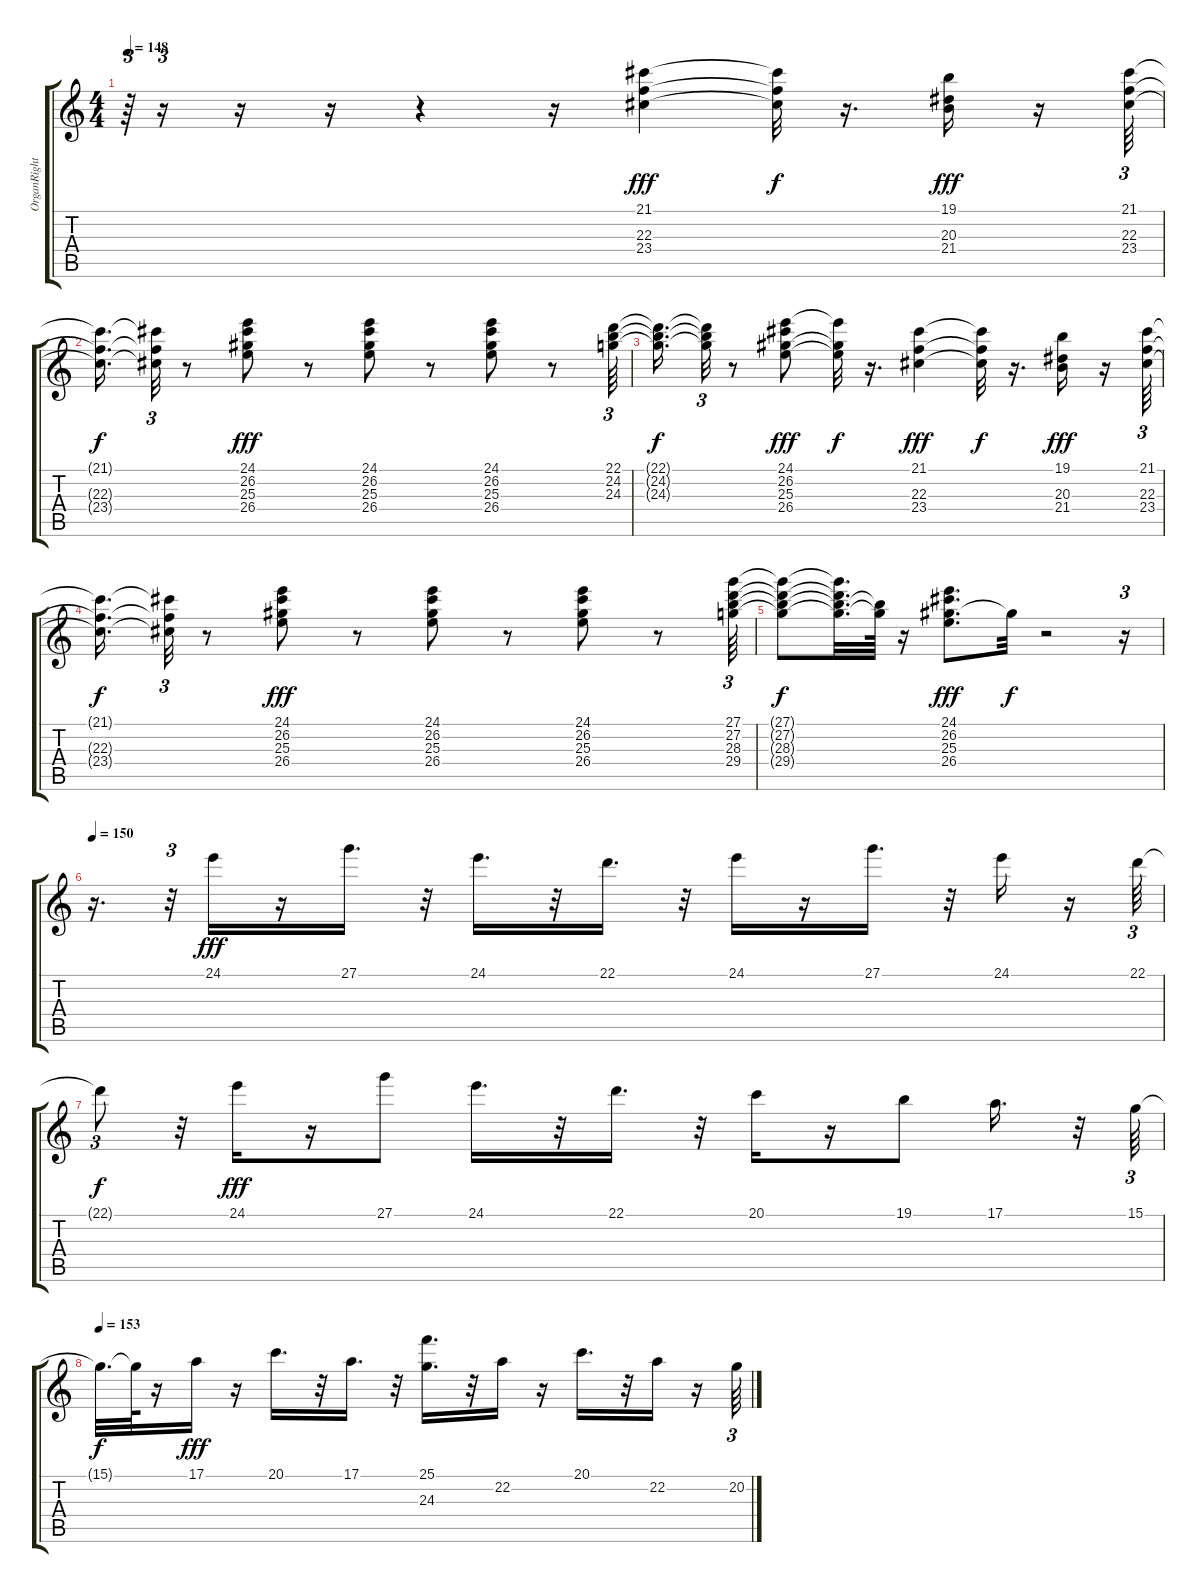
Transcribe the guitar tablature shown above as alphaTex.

\track ("OrganRight #2" "OrganRight") {instrument percussiveorgan}
\staff {score tabs}
\tuning (E4 B3 G3 D3 A2 E2) {hide}
\ts (4 4)
\tempo 148
\clef g2
\ks c
r.64{tu (3 2) dy f} r.16{tu (3 2)} r.16 r.16 r.4 r.16 (21.1 22.3 23.4).4{dy fff} (21.1{t} 22.3{t} 23.4{t}).32{dy f} r.16{d} (19.1 20.3 21.4).16{dy fff} r.16 (21.1 22.3 23.4).64{tu (3 2)} |
(21.1{t} 22.3{t} 23.4{t}).16{d dy f} (21.1{t} 22.3{t} 23.4{t}).32{tu (3 2)} r.8 (24.1 26.2 25.3 26.4).8{dy fff} r.8 (24.1 26.2 25.3 26.4).8 r.8 (24.1 26.2 25.3 26.4).8 r.8 (22.1 24.2 24.3).64{tu (3 2)} |
(22.1{t} 24.2{t} 24.3{t}).16{d dy f} (22.1{t} 24.2{t} 24.3{t}).32{tu (3 2)} r.8 (24.1 26.2 25.3 26.4).8{dy fff} (24.1{t} 25.3{t} 26.4{t}).32{dy f} r.16{d} (21.1 22.3 23.4).4{dy fff} (21.1{t} 22.3{t} 23.4{t}).32{dy f} r.16{d} (19.1 20.3 21.4).16{dy fff} r.16 (21.1 22.3 23.4).64{tu (3 2)} |
(21.1{t} 22.3{t} 23.4{t}).16{d dy f} (21.1{t} 22.3{t} 23.4{t}).32{tu (3 2)} r.8 (24.1 26.2 25.3 26.4).8{dy fff} r.8 (24.1 26.2 25.3 26.4).8 r.8 (24.1 26.2 25.3 26.4).8 r.8 (27.1 27.2 28.3 29.4).64{tu (3 2)} |
(27.1{t} 27.2{t} 28.3{t} 29.4{t}).8{dy f} (27.1{t} 27.2{t} 28.3{t} 29.4{t}).32{d} (28.3{t} 29.4{t}).64 r.16 (24.1 26.2 25.3 26.4).8{d dy fff} 25.3{t}.32{dy f} r.2 r.16{tu (3 2)} |
\tempo 150
r.16{d} r.32{tu (3 2)} 24.1.16{dy fff} r.16 27.1.16{d} r.32 24.1.16{d} r.32 22.1.16{d} r.32 24.1.16 r.16 27.1.16{d} r.32 24.1.16 r.16 22.1.64{tu (3 2)} |
22.1{t}.8{tu (3 2) dy f} r.32 24.1.16{dy fff} r.16 27.1.8 24.1.16{d} r.32 22.1.16{d} r.32 20.1.16 r.16 19.1.8 17.1.16{d} r.32 15.1.64{tu (3 2)} |
\tempo 153
15.1{t}.32{d dy f} 15.1{t}.64 r.16 17.1.16{dy fff} r.16 20.1.16{d} r.32 17.1.16{d} r.32 (25.1 24.3).16{d} r.32 22.2.16 r.16 20.1.16{d} r.32 22.2.16 r.16 20.2.64{tu (3 2)}
